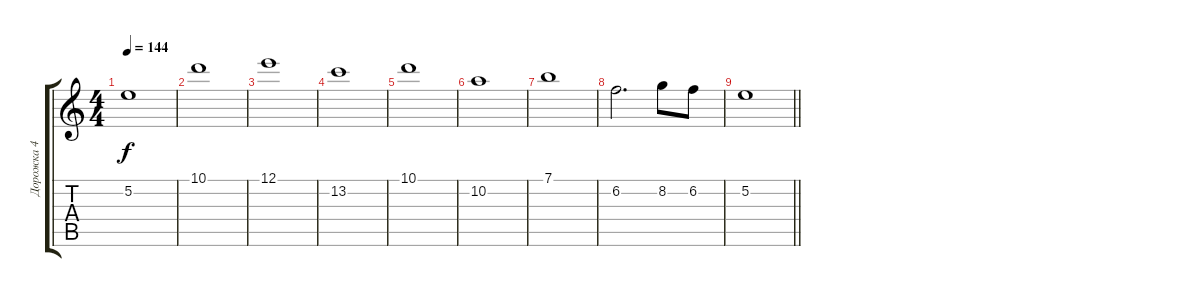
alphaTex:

\track ("Дорожка 4" "Дорожка 4") {instrument overdrivenguitar}
\staff {score tabs}
\tuning (E4 B3 G3 D3 A2 E2) {hide}
\ts (4 4)
\tempo 144
\clef g2
\ks c
5.2.1{dy f} |
10.1.1 |
12.1.1 |
13.2.1 |
10.1.1 |
10.2.1 |
7.1.1 |
6.2.2{d} 8.2.8 6.2.8 |
\barLineRight lightlight
5.2.1
